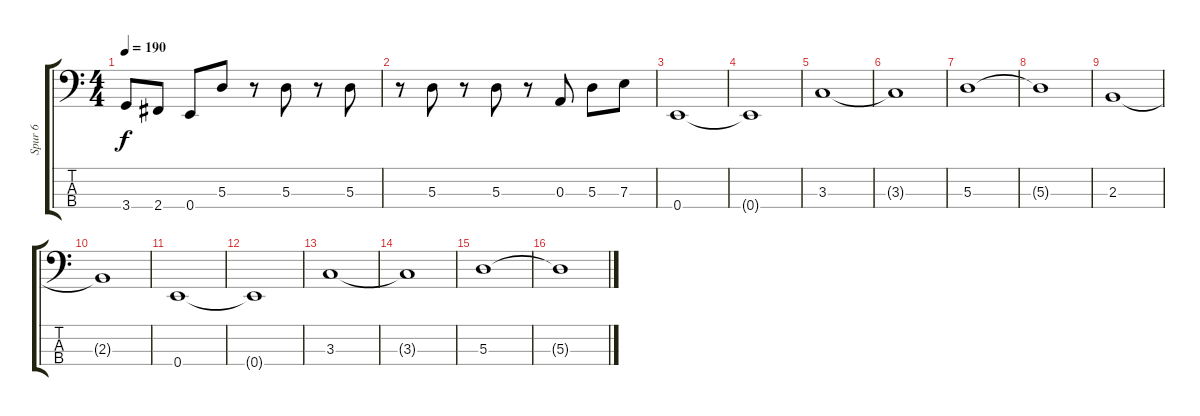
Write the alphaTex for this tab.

\track ("Spur 6" "Spur 6") {instrument electricbasspick}
\staff {score tabs}
\tuning (G2 D2 A1 E1) {hide}
\ts (4 4)
\tempo 190
\clef f4
\ks c
3.4.8{dy f} 2.4.8 0.4.8 5.3.8 r.8 5.3.8 r.8 5.3.8 |
r.8 5.3.8 r.8 5.3.8 r.8 0.3.8 5.3.8 7.3.8 |
0.4.1 |
0.4{t}.1 |
3.3.1 |
3.3{t}.1 |
5.3.1 |
5.3{t}.1 |
2.3.1 |
2.3{t}.1 |
0.4.1 |
0.4{t}.1 |
3.3.1 |
3.3{t}.1 |
5.3.1 |
5.3{t}.1
